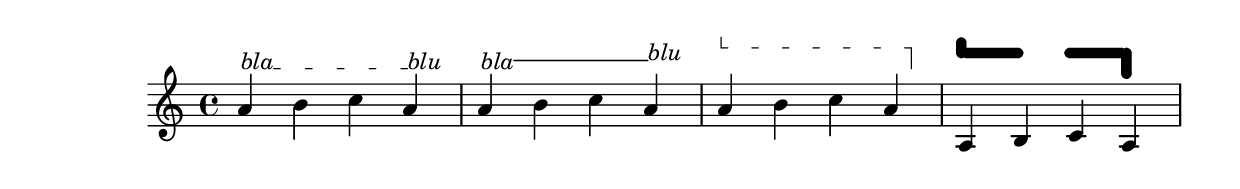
%% DO NOT EDIT this file manually; it is automatically
%% generated from LSR http://lsr.dsi.unimi.it
%% Make any changes in LSR itself, or in Documentation/snippets/new/ ,
%% and then run scripts/auxiliar/makelsr.py
%%
%% This file is in the public domain.
\version "2.14.0"

\header {
  lsrtags = "expressive-marks, text, tweaks-and-overrides"

%% Translation of GIT committish: 70f5f30161f7b804a681cd080274bfcdc9f4fe8c
  texidoces = "
Las instrucciones @code{\\startTextSpan} y @code{\\stopTextSpan}
permiten la creación de elementos de extensión textuales tan
fácilmente como indicaciones de pedal u
octavaciones. Sobreescribimos ciertas propiedades del objeto
@code{TextSpanner} para modificar su salida.

"
  doctitlees = "Crear elementos de extensión textuales"

  texidoc = "
The @code{\\startTextSpan} and @code{\\stopTextSpan} commands allow the
creation of text spanners as easily as pedal indications or
octavations. Override some properties of the @code{TextSpanner} object
to modify its output.

"
  doctitle = "Creating text spanners"
} % begin verbatim

\paper { ragged-right = ##f }

\relative c'' {
  \override TextSpanner #'(bound-details left text) = #"bla"
  \override TextSpanner #'(bound-details right text) = #"blu"
  a4 \startTextSpan
  b4 c
  a4 \stopTextSpan

  \override TextSpanner #'style = #'line
  \once \override TextSpanner
    #'(bound-details left stencil-align-dir-y) = #CENTER
  a4 \startTextSpan
  b4 c
  a4 \stopTextSpan

  \override TextSpanner #'style = #'dashed-line
  \override TextSpanner #'(bound-details left text) =
    \markup { \draw-line #'(0 . 1) }
  \override TextSpanner #'(bound-details right text) =
    \markup { \draw-line #'(0 . -2) }
  \once \override TextSpanner #'(bound-details right padding) = #-2

  a4 \startTextSpan
  b4 c
  a4 \stopTextSpan

  \set Staff.middleCPosition = #-13
  \override TextSpanner #'dash-period = #10
  \override TextSpanner #'dash-fraction = #0.5
  \override TextSpanner #'thickness = #10
  a4 \startTextSpan
  b4 c
  a4 \stopTextSpan
}

